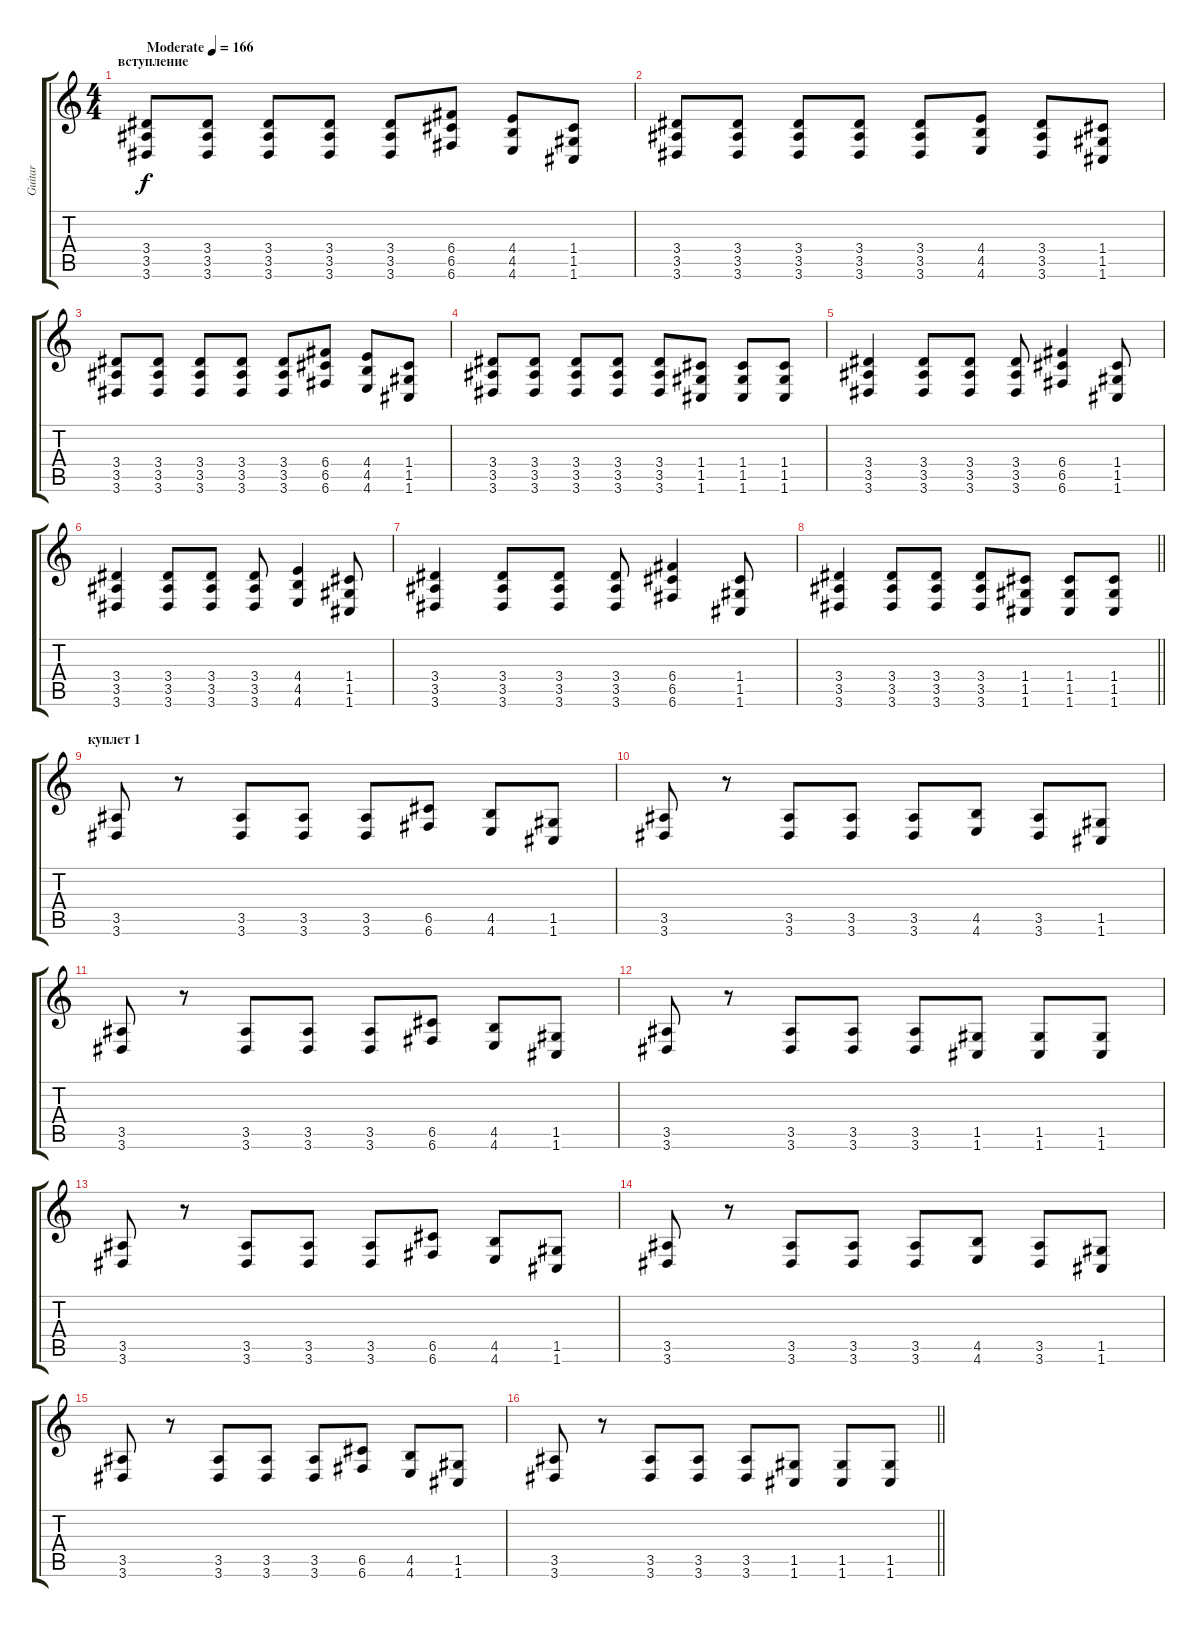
\track ("Guitar" "Guitar") {instrument distortionguitar}
\staff {score tabs}
\tuning (D4 A3 F3 C3 G2 C2) {hide}
\ts (4 4)
\section ("" "вступление")
\tempo (166 "Moderate")
\clef g2
\ks c
(3.4 3.5 3.6).8{dy f instrument distortionguitar} (3.4 3.5 3.6).8 (3.4 3.5 3.6).8 (3.4 3.5 3.6).8 (3.4 3.5 3.6).8 (6.4 6.5 6.6).8 (4.4 4.5 4.6).8 (1.4 1.5 1.6).8 |
(3.4 3.5 3.6).8 (3.4 3.5 3.6).8 (3.4 3.5 3.6).8 (3.4 3.5 3.6).8 (3.4 3.5 3.6).8 (4.4 4.5 4.6).8 (3.4 3.5 3.6).8 (1.4 1.5 1.6).8 |
(3.4 3.5 3.6).8 (3.4 3.5 3.6).8 (3.4 3.5 3.6).8 (3.4 3.5 3.6).8 (3.4 3.5 3.6).8 (6.4 6.5 6.6).8 (4.4 4.5 4.6).8 (1.4 1.5 1.6).8 |
(3.4 3.5 3.6).8 (3.4 3.5 3.6).8 (3.4 3.5 3.6).8 (3.4 3.5 3.6).8 (3.4 3.5 3.6).8 (1.4 1.5 1.6).8 (1.4 1.5 1.6).8 (1.4 1.5 1.6).8 |
(3.4 3.5 3.6).4 (3.4 3.5 3.6).8 (3.4 3.5 3.6).8 (3.4 3.5 3.6).8 (6.4 6.5 6.6).4 (1.4 1.5 1.6).8 |
(3.4 3.5 3.6).4 (3.4 3.5 3.6).8 (3.4 3.5 3.6).8 (3.4 3.5 3.6).8 (4.4 4.5 4.6).4 (1.4 1.5 1.6).8 |
(3.4 3.5 3.6).4 (3.4 3.5 3.6).8 (3.4 3.5 3.6).8 (3.4 3.5 3.6).8 (6.4 6.5 6.6).4 (1.4 1.5 1.6).8 |
\barLineRight lightlight
(3.4 3.5 3.6).4 (3.4 3.5 3.6).8 (3.4 3.5 3.6).8 (3.4 3.5 3.6).8 (1.4 1.5 1.6).8 (1.4 1.5 1.6).8 (1.4 1.5 1.6).8 |
\section ("" "куплет 1")
(3.5 3.6).8 r.8 (3.5 3.6).8 (3.5 3.6).8 (3.5 3.6).8 (6.5 6.6).8 (4.5 4.6).8 (1.5 1.6).8 |
(3.5 3.6).8 r.8 (3.5 3.6).8 (3.5 3.6).8 (3.5 3.6).8 (4.5 4.6).8 (3.5 3.6).8 (1.5 1.6).8 |
(3.5 3.6).8 r.8 (3.5 3.6).8 (3.5 3.6).8 (3.5 3.6).8 (6.5 6.6).8 (4.5 4.6).8 (1.5 1.6).8 |
(3.5 3.6).8 r.8 (3.5 3.6).8 (3.5 3.6).8 (3.5 3.6).8 (1.5 1.6).8 (1.5 1.6).8 (1.5 1.6).8 |
(3.5 3.6).8 r.8 (3.5 3.6).8 (3.5 3.6).8 (3.5 3.6).8 (6.5 6.6).8 (4.5 4.6).8 (1.5 1.6).8 |
(3.5 3.6).8 r.8 (3.5 3.6).8 (3.5 3.6).8 (3.5 3.6).8 (4.5 4.6).8 (3.5 3.6).8 (1.5 1.6).8 |
(3.5 3.6).8 r.8 (3.5 3.6).8 (3.5 3.6).8 (3.5 3.6).8 (6.5 6.6).8 (4.5 4.6).8 (1.5 1.6).8 |
\barLineRight lightlight
(3.5 3.6).8 r.8 (3.5 3.6).8 (3.5 3.6).8 (3.5 3.6).8 (1.5 1.6).8 (1.5 1.6).8 (1.5 1.6).8
